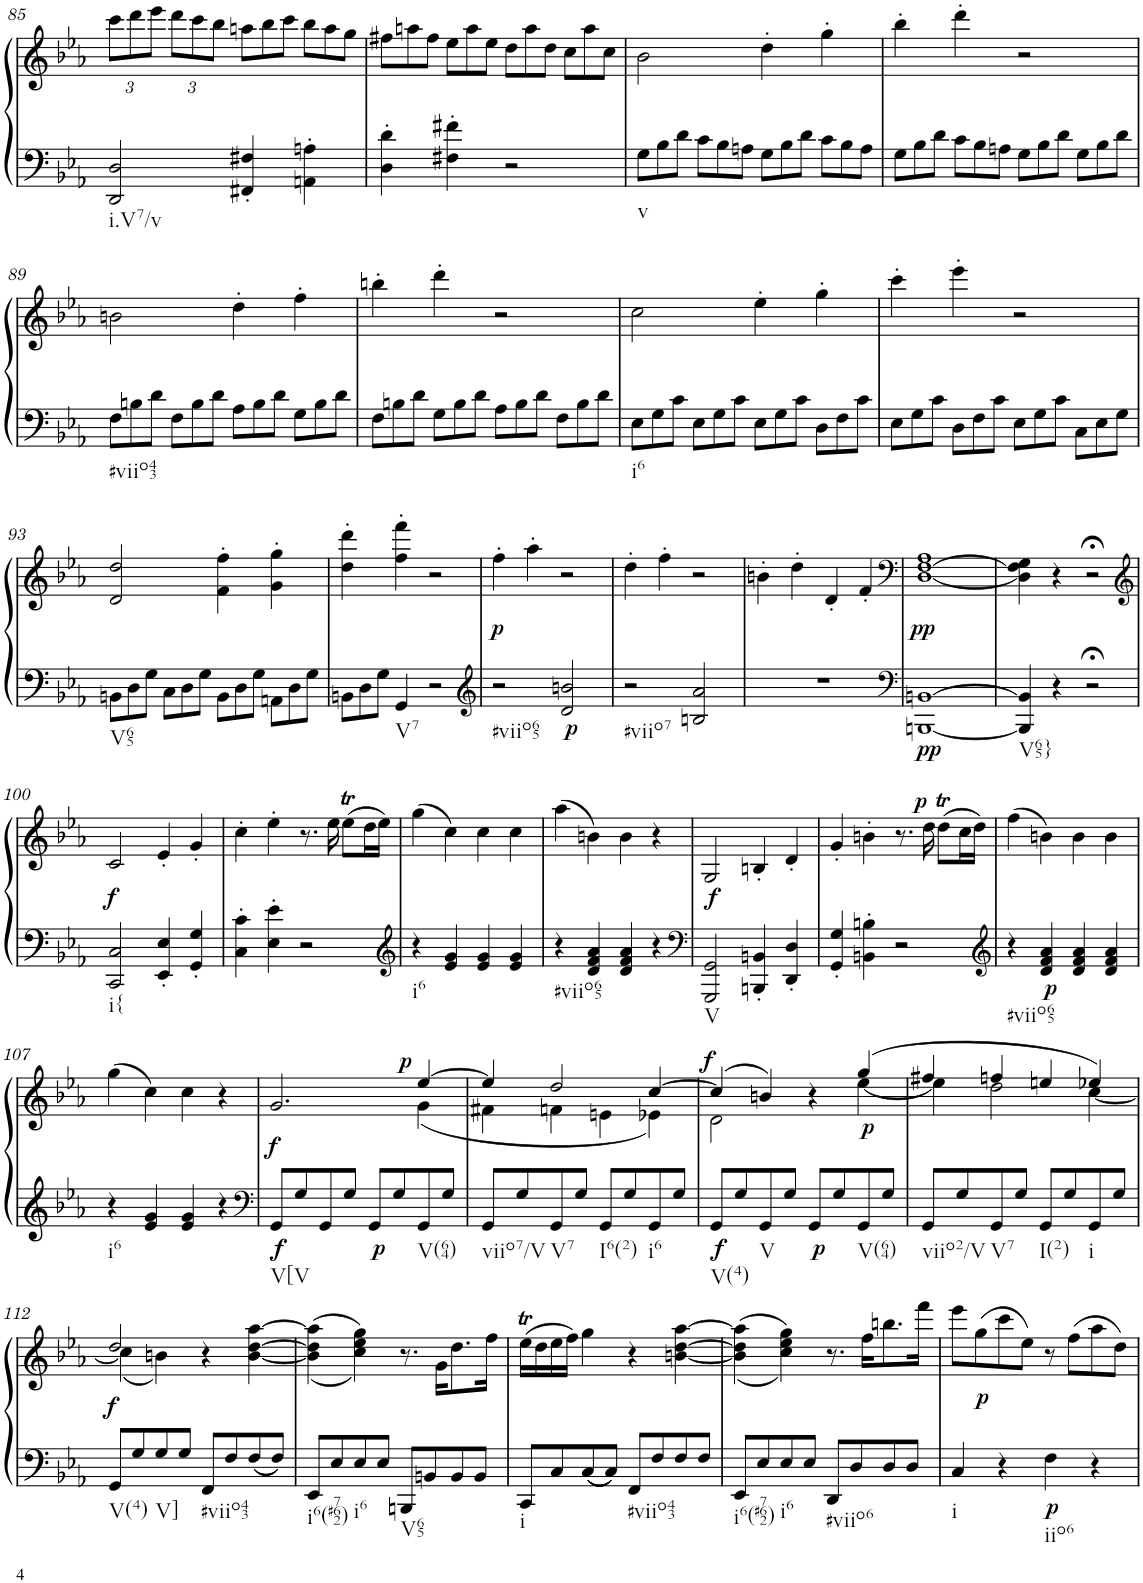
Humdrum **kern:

**kern	**kern	**dynam
*part1	*part1	*part1
*staff2	*staff1	*staff1/2
*I"Piano	*	*
*I'Pno.	*	*
!!LO:PB:g=z
*clefF4	*clefG2	*
*k[b-e-a-]	*k[b-e-a-]	*
*M4/4	*M4/4	*
*met(c)	*met(c)	*
*	*Xbrackettup	*
=85	=85	=85
!LO:TX:b:t=i.V7/v	!	!
2DD/ 2D/	12ccc\L	.
.	12ddd\	.
.	12eee-\J	.
.	12ddd\L	.
.	12ccc\	.
.	12bb-\J	.
*	*Xtuplet	*
4FF#X/' 4F#X/'	12aan\L	.
.	12bb-\	.
.	12ccc\J	.
4AAn\' 4An\'	12bb-\L	.
.	12aa\	.
.	12gg\J	.
=86	=86	=86
4D\' 4d\'	12ff#X\L	.
.	12aan\	.
.	12ff#\J	.
4F#X\' 4f#X\'	12ee-\L	.
.	12aa\	.
.	12ee-\J	.
2r	12dd\L	.
.	12aa\	.
.	12dd\J	.
.	12cc\L	.
.	12aa\	.
.	12cc\J	.
=87	=87	=87
*Xtuplet	*	*
!LO:TX:b:t=v	!	!
12G\L	2b-\	.
12B-\	.	.
12d\J	.	.
12c\L	.	.
12B-\	.	.
12An\J	.	.
12G\L	4dd'\	.
12B-\	.	.
12d\J	.	.
12c\L	4gg'\	.
12B-\	.	.
12A\J	.	.
=88	=88	=88
12G\L	4bb-'\	.
12B-\	.	.
12d\J	.	.
12c\L	4ddd'\	.
12B-\	.	.
12An\J	.	.
12G\L	2r	.
12B-\	.	.
12d\J	.	.
12G\L	.	.
12B-\	.	.
12d\J	.	.
!!LO:LB:g=z
=89	=89	=89
!LO:TX:b:t=#viio43	!	!
12F\L	2bn\	.
12Bn\	.	.
12d\J	.	.
12F\L	.	.
12B\	.	.
12d\J	.	.
12A-\L	4dd'\	.
12B\	.	.
12d\J	.	.
12G\L	4ff'\	.
12B\	.	.
12d\J	.	.
=90	=90	=90
12F\L	4bbn'\	.
12Bn\	.	.
12d\J	.	.
12G\L	4ddd'\	.
12B\	.	.
12d\J	.	.
12A-\L	2r	.
12B\	.	.
12d\J	.	.
12F\L	.	.
12B\	.	.
12d\J	.	.
=91	=91	=91
!LO:TX:b:t=i6	!	!
12E-\L	2cc\	.
12G\	.	.
12c\J	.	.
12E-\L	.	.
12G\	.	.
12c\J	.	.
12E-\L	4ee-'\	.
12G\	.	.
12c\J	.	.
12D\L	4gg'\	.
12F\	.	.
12c\J	.	.
=92	=92	=92
12E-\L	4ccc'\	.
12G\	.	.
12c\J	.	.
12D\L	4eee-'\	.
12F\	.	.
12c\J	.	.
12E-\L	2r	.
12G\	.	.
12c\J	.	.
12C\L	.	.
12E-\	.	.
12G\J	.	.
!!LO:LB:g=z
=93	=93	=93
!LO:TX:b:t=V65	!	!
12BBn\L	2d/ 2dd/	.
12D\	.	.
12G\J	.	.
12C\L	.	.
12D\	.	.
12G\J	.	.
12BB\L	4f\' 4ff\'	.
12D\	.	.
12G\J	.	.
12AAn\L	4g\' 4gg\'	.
12D\	.	.
12G\J	.	.
=94	=94	=94
12BBn\L	4dd\' 4ddd\'	.
12D\	.	.
12G\J	.	.
!LO:TX:b:t=V7	!	!
4GG/	4ff\' 4fff\'	.
2r	2r	.
=95	=95	=95
*clefG2	*	*
!LO:TX:b:t=#viio65	!	!
!	!	!LO:DY:b
2r	4ff'\	p
.	4aa-'\	.
!	!	!LO:DY:b=2
2d/ 2bn/	2r	p
=96	=96	=96
!LO:TX:b:t=#viio7	!	!
2r	4dd'\	.
.	4ff'\	.
2Bn/ 2a-/	2r	.
=97	=97	=97
1r	4bn'\	.
.	4dd'\	.
.	4d'/	.
.	4f'/	.
=98	=98	=98
*clefF4	*clefF4	*
!	!	!LO:DY:b=2
!	!	!LO:DY:n=1:b
[1BBBn [1BBn	[1D [1F 1A-	pp pp
=99	=99	=99
!LO:TX:b:t=V65}	!	!
4BBB/] 4BB/]	4D\] 4F\] 4G\	.
4r	4r	.
2r;<	2r;<	.
!!LO:LB:g=z
=100	=100	=100
*	*clefG2	*
!LO:TX:b:t=i{	!	!
!	!	!LO:DY:b
2CC/ 2C/	2c/	f
4EE-/' 4E-/'	4e-'/	.
4GG/' 4G/'	4g'/	.
=101	=101	=101
4C\' 4c\'	4cc'\	.
4E-\' 4e-\'	4ee-'\	.
2r	8.r	.
.	16ee-\	.
.	(8ee-T\L	.
.	16dd\L	.
.	16ee-\JJ)	.
=102	=102	=102
*clefG2	*	*
!LO:TX:b:t=i6	!	!
4r	(4gg\	.
4e-/ 4g/	4cc\)	.
4e-/ 4g/	4cc\	.
4e-/ 4g/	4cc\	.
=103	=103	=103
!LO:TX:b:t=#viio65	!	!
4r	(4aa-\	.
4d/ 4f/ 4a-/	4bn\)	.
4d/ 4f/ 4a-/	4b\	.
4r	4r	.
=104	=104	=104
*clefF4	*	*
!LO:TX:b:t=V	!	!
!	!	!LO:DY:b
2GGG/ 2GG/	2G/	f
4BBBn/' 4BBn/'	4Bn'/	.
4DD/' 4D/'	4d'/	.
=105	=105	=105
4GG/' 4G/'	4g'/	.
4BBn\' 4Bn\'	4bn'\	.
2r	8.r	.
!	!	!LO:DY:a
.	16dd\	p
.	(8ddt\L	.
.	16cc\L	.
.	16dd\JJ)	.
=106	=106	=106
*clefG2	*	*
!LO:TX:b:t=#viio65	!	!
4r	(4ff\	.
!	!	!LO:DY:b=2
4d/ 4f/ 4a-/	4bn\)	p
4d/ 4f/ 4a-/	4b\	.
4d/ 4f/ 4a-/	4b\	.
!!LO:LB:g=z
=107	=107	=107
!LO:TX:b:t=i6	!	!
4r	(4gg\	.
4e-/ 4g/	4cc\)	.
4e-/ 4g/	4cc\	.
4r	4r	.
=108	=108	=108
*clefF4	*	*
*	*^	*
!LO:TX:b:t=V[V	!	!	!
!	!	!	!LO:DY:b=2
!	!	!	!LO:DY:n=1:b
*	*	*^	*
8GG/L	2.g/	2.ryy	2ryy	f f
8G/	.	.	.	.
8GG/	.	.	.	.
8G/J	.	.	.	.
!	!	!	!	!LO:DY:n=2:b=2
8GG/L	.	.	8ryy	p
!	!	!	!	!LO:DY:n=3:a
8G/	.	.	4.ryy	p
!LO:TX:b:t=V(64)	!	!	!	!
8GG/	[4ee-/	(4g\	.	.
8G/J	.	.	.	.
=109	=109	=109	=109	=109
!LO:TX:b:t=viio7/V	!	!	!	!
*	*	*v	*v	*
8GG/L	4ee-/]	4f#X\	.
8G/	.	.	.
!LO:TX:b:t=V7	!	!	!
8GG/	2dd/	4fn\	.
8G/J	.	.	.
!LO:TX:b:t=I6(2)	!	!	!
8GG/L	.	4en\	.
8G/	.	.	.
!LO:TX:b:t=i6	!	!	!
8GG/	[4cc/	4e-X\)	.
8G/J	.	.	.
=110	=110	=110	=110
!LO:TX:b:t=V(4)	!	!	!
!	!	!	!LO:DY:b=2
!	!	!	!LO:DY:n=1:a
8GG/L	(4cc/]	2d\	f f
8G/	.	.	.
!LO:TX:b:t=V	!	!	!
8GG/	4bn/)	.	.
8G/J	.	.	.
!	!	!	!LO:DY:n=2:b=2
8GG/L	4r	4ryy	p
8G/	.	.	.
!LO:TX:b:t=V(64)	!	!	!
!	!	!	!LO:DY:n=3:b
8GG/	(4gg/	[4ee-\	p
8G/J	.	.	.
=111	=111	=111	=111
!LO:TX:b:t=viio2/V	!	!	!
8GG/L	4ff#X/	4ee-\]	.
8G/	.	.	.
!LO:TX:b:t=V7	!	!	!
8GG/	4ffn/	2dd\	.
8G/J	.	.	.
!LO:TX:b:t=I(2)	!	!	!
8GG/L	4een/	.	.
8G/	.	.	.
!LO:TX:b:t=i	!	!	!
8GG/	4ee-X/)	[4cc\	.
8G/J	.	.	.
!!LO:LB:g=z	!!
=112	=112	=112	=112
!LO:TX:b:t=V(4)	!	!	!
!	!	!	!LO:DY:b
8GG/L	2dd/	(4cc\]	f
8G/	.	.	.
!LO:TX:b:t=V]	!	!	!
8G/	.	4bn\)	.
8G/J	.	.	.
!LO:TX:b:t=#viio43	!	!	!
8FF/L	4r	2ryy	.
8F/	.	.	.
8F/	[4b\ [>4dd\ [>4aa-\	.	.
8F/J	.	.	.
*	*v	*v	*
=113	=113	=113
!LO:TX:b:t=i6(#762)	!	!
8EE-/L	(<(4b\] 4dd\] 4aa-\]	.
8E-/	.	.
!LO:TX:b:t=i6	!	!
8E-/	4cc\ 4ee-\ 4gg\))	.
8E-/J	.	.
!LO:TX:b:t=V65	!	!
8BBBn/L	8.r	.
8BBn/	.	.
.	16g\KL	.
8BB/	8.dd\	.
8BB/J	.	.
.	16ff\Jk	.
=114	=114	=114
!LO:TX:b:t=i	!	!
8CC/L	(16ee-T\LL	.
.	16dd\	.
8C/	16ee-\	.
.	16ff\JJ)	.
8C/	4gg\	.
8C/J	.	.
!LO:TX:b:t=#viio43	!	!
8FF/L	4r	.
8F/	.	.
8F/	[4bn\ [4dd\ [4aa-\	.
8F/J	.	.
=115	=115	=115
!LO:TX:b:t=i6(#762)	!	!
8EE-/L	((<4b\] 4dd\] 4aa-\]	.
8E-/	.	.
!LO:TX:b:t=i6	!	!
8E-/	4cc\ 4ee-\ 4gg\))	.
8E-/J	.	.
!LO:TX:b:t=#viio6	!	!
8DD/L	8.r	.
8D/	.	.
.	16ff\KL	.
8D/	8.bbn\	.
8D/J	.	.
.	16fff\Jk	.
=116	=116	=116
!LO:TX:b:t=i	!	!
4C/	8eee-\L	.
!	!	!LO:DY:b
.	(8gg\	p
4r	8ccc\	.
.	8ee-\J)	.
!LO:TX:b:t=iio6	!	!
!	!	!LO:DY:b=2
4F\	8r	p
.	(8ff\L	.
4r	8aa-\	.
.	8dd\J)	.
=	=	=
*-	*-	*-
